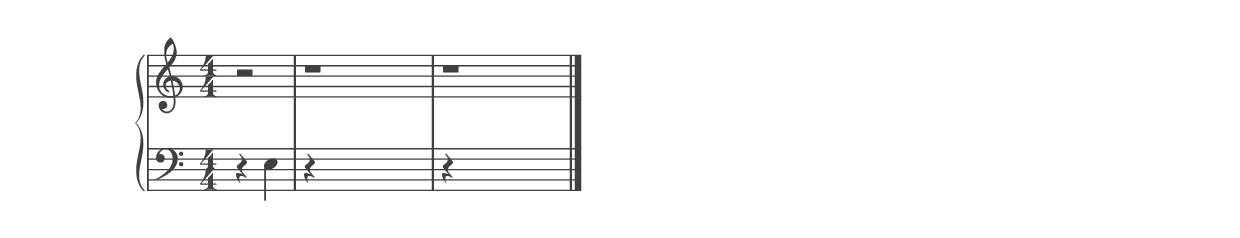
%% ----------------------------------------------------------------------------
%% Generated on: 2019 January 05
%% Note Name: E3
%% Octave: 3
%% Clef: bass
%% Filename: 061-32-3-bass-E3
%% ----------------------------------------------------------------------------

\version "2.19.82"

\include "../piano_note_colors.ly"

\header {
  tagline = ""
}

upper = {
  \clef treble
  \numericTimeSignature
  % treble note
  r2
  % treble octave (hidden)
  r1
  % treble octave (hidden) repeat
  \unHideNotes
  r1
  \bar "|."
}

lower = {
  \clef bass
  \numericTimeSignature
  % bass note in color
  r4 e4
  % bass octave (hidden)
  r4 \hideNotes e,4 e4 e'4
  % bass octave (hidden) repeat
  \unHideNotes
  r4 \hideNotes e,4 e4 e'4
}

\score {
  \new PianoStaff <<
    \context Score
    \applyContext #(override-color-for-all-grobs default-black)
    \time 4/4
    \partial 2
    \new Staff = upper { \upper }
    \new Staff = lower { \lower }
  >>
  \layout { }
  \midi { }
}